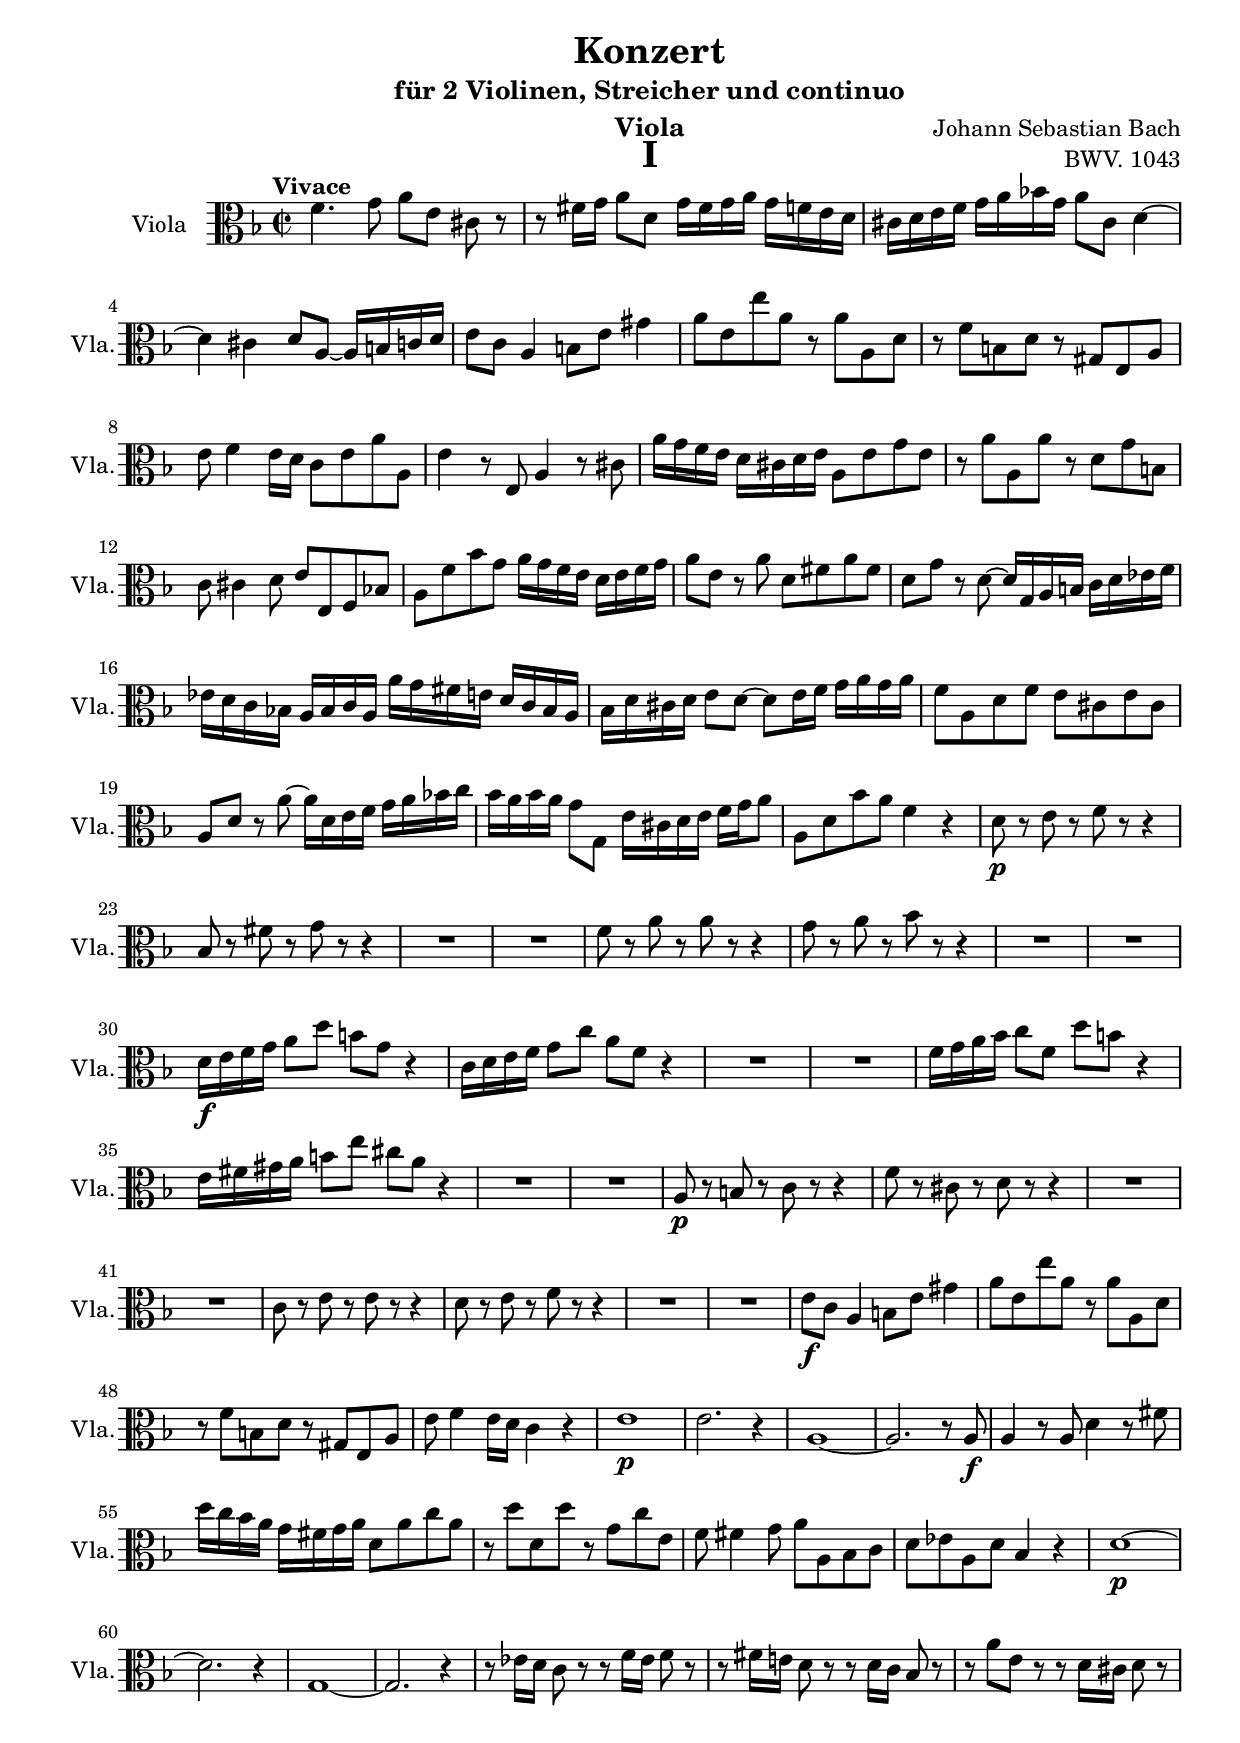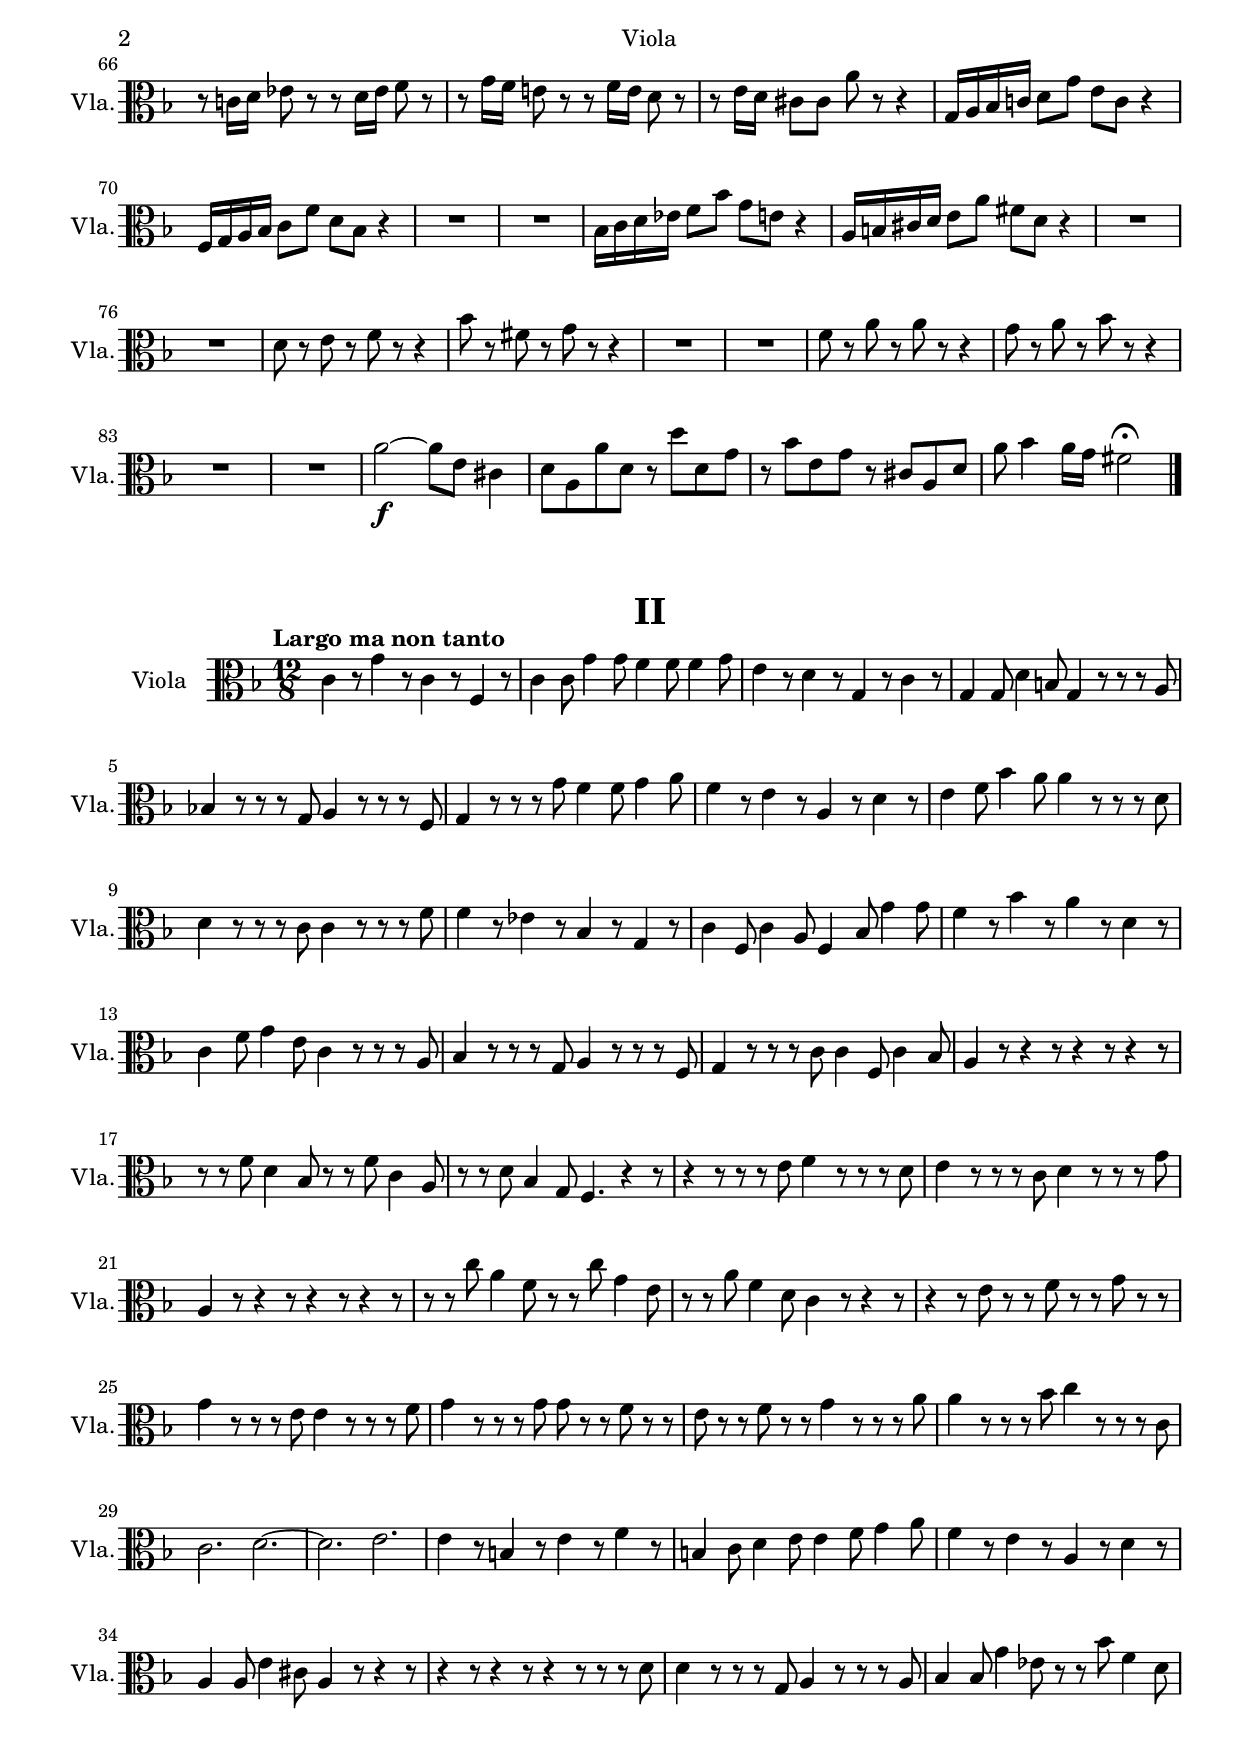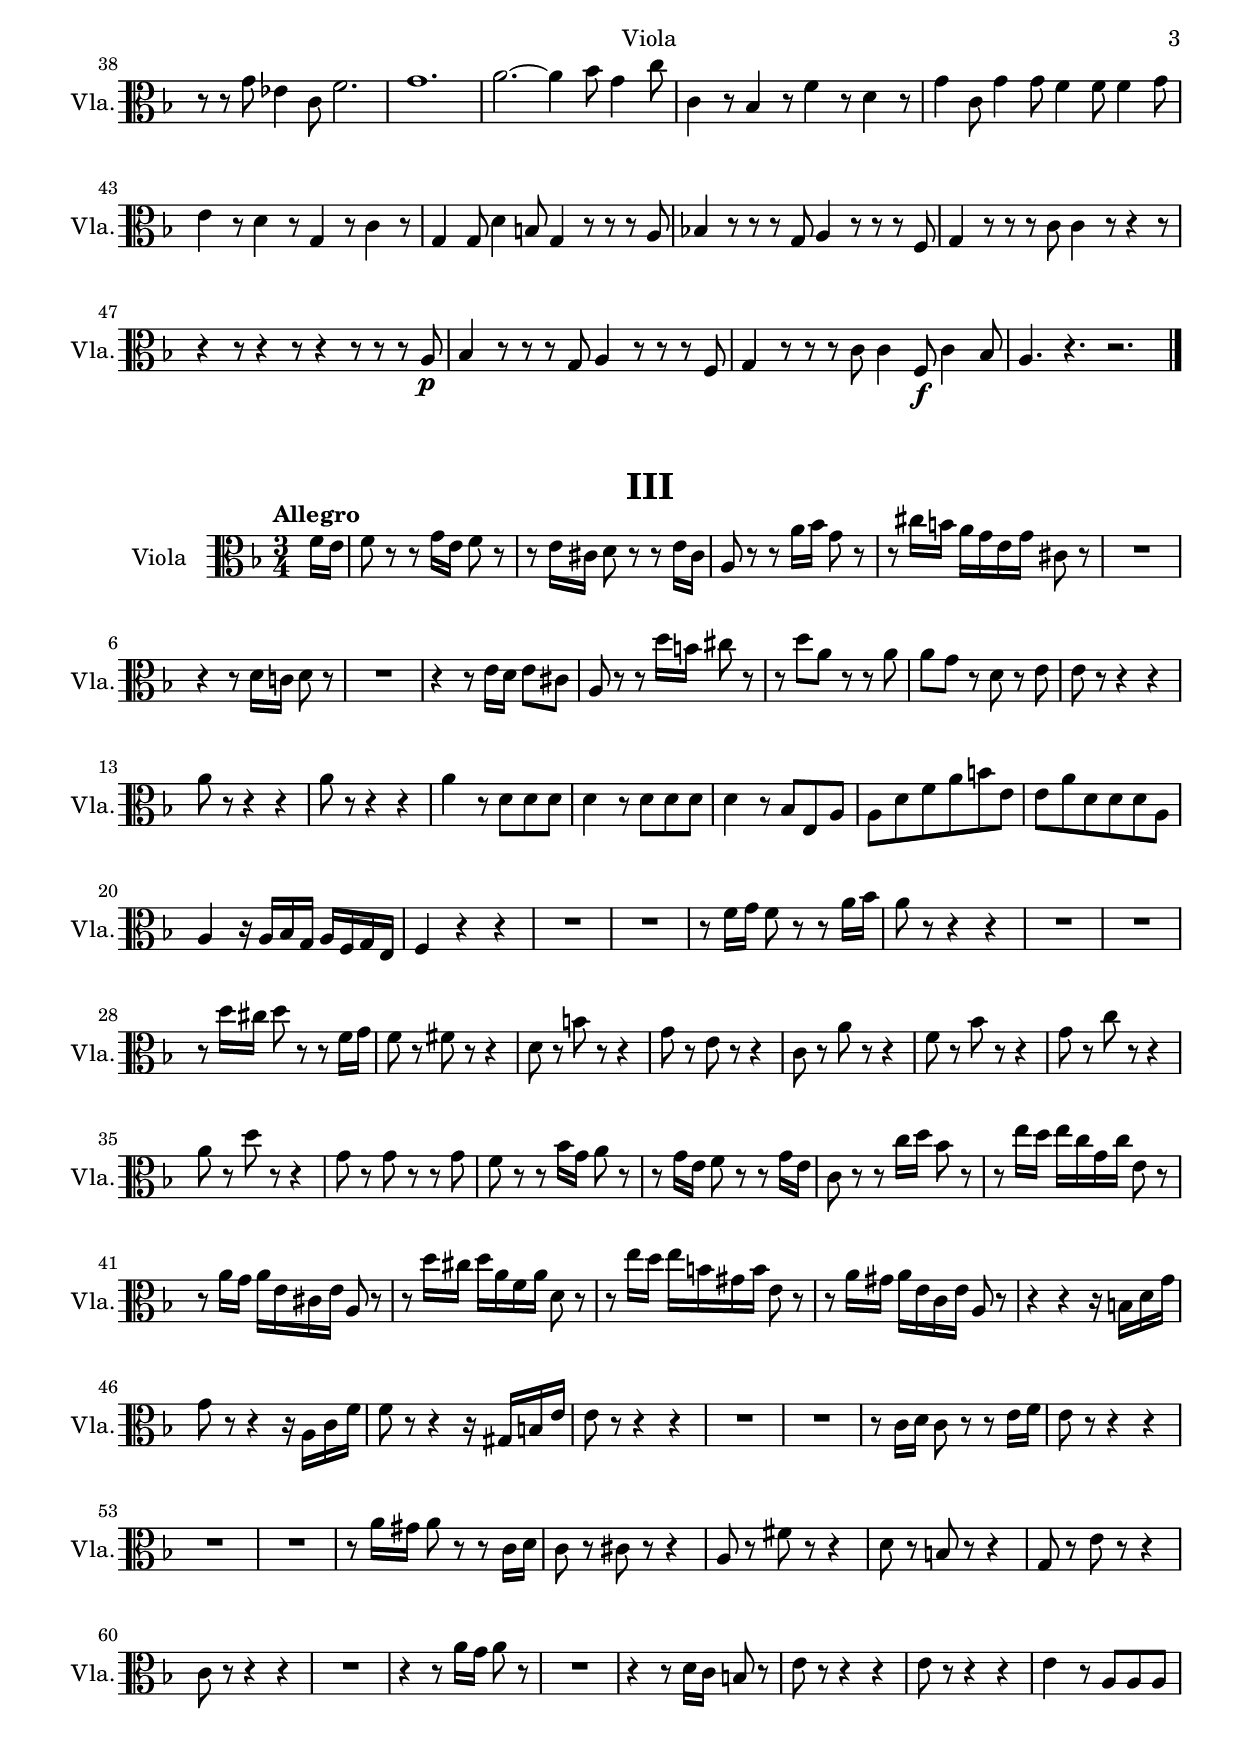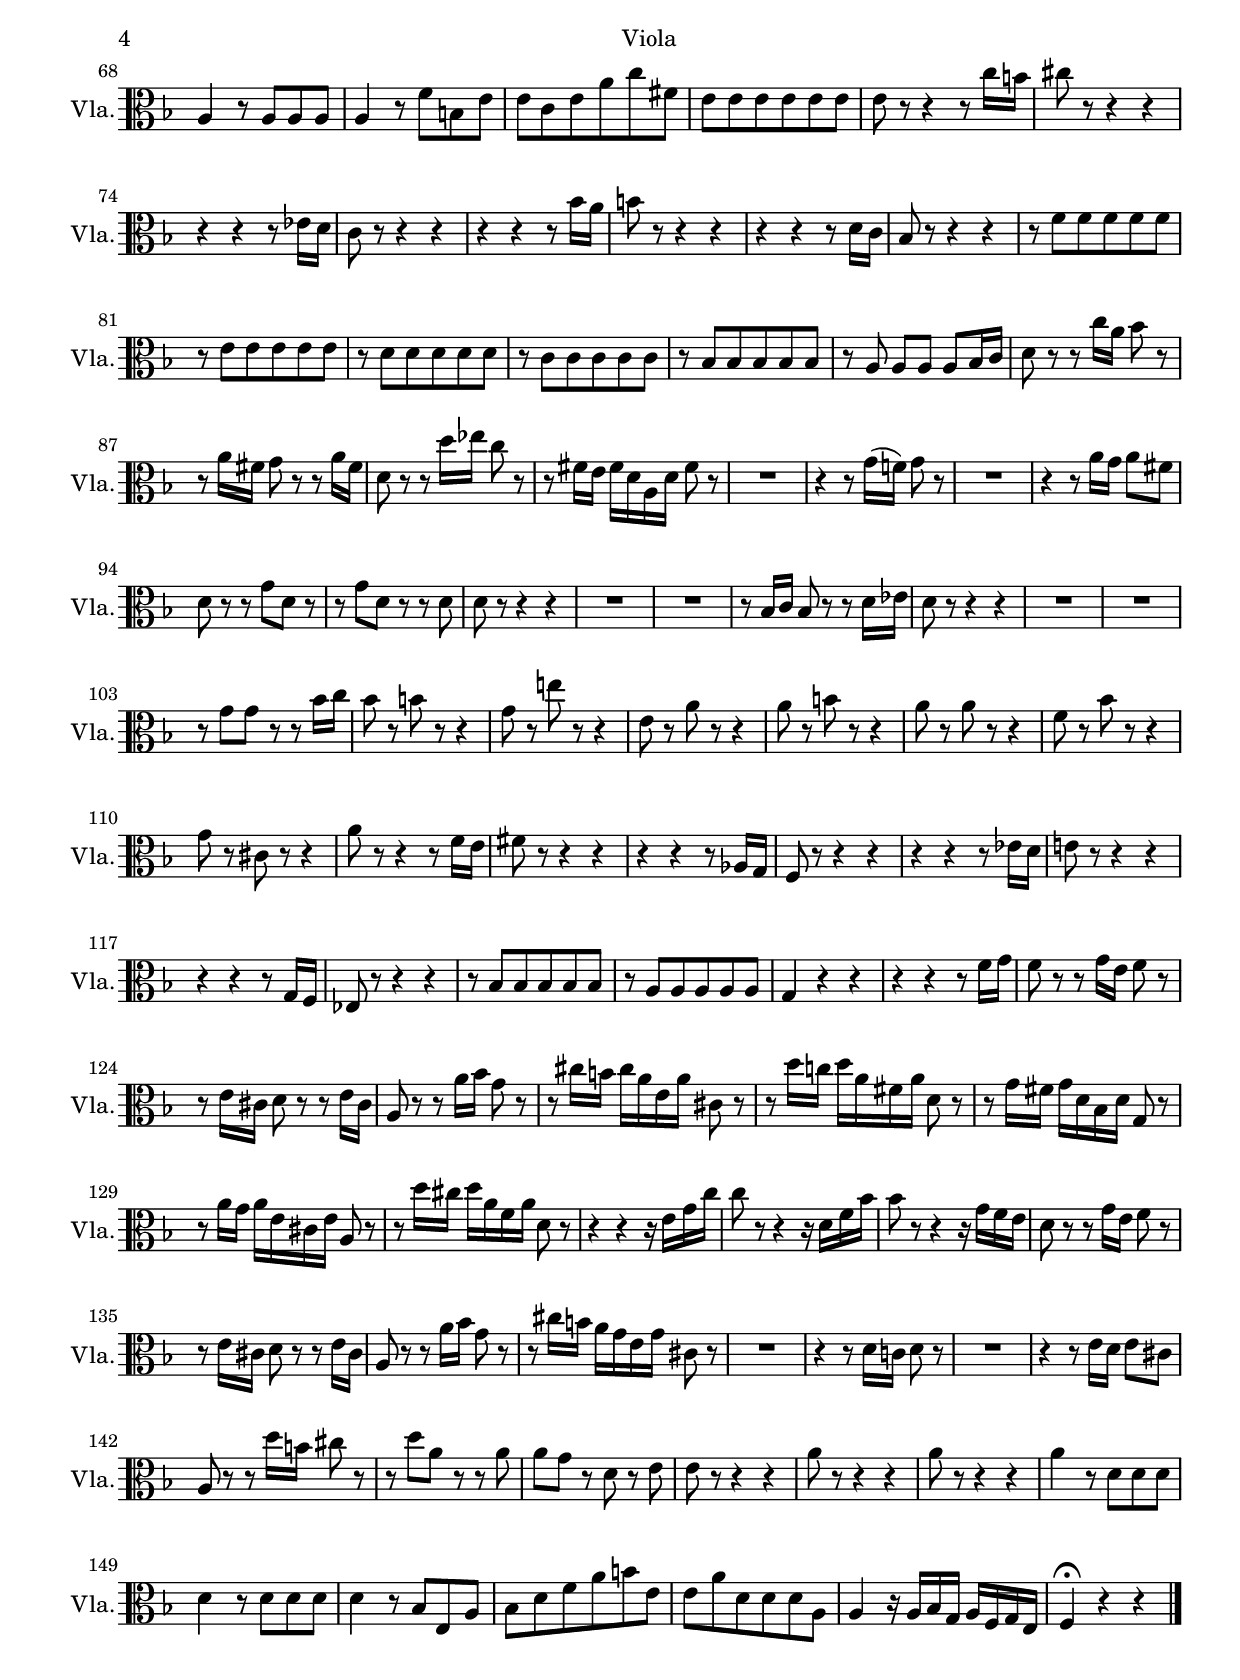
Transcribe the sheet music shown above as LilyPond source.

\include "../definitions.ily"
violaFirstMov = \new Staff \relative c' {
  \set Staff.instrumentName = \vaLN
  \set Staff.shortInstrumentName = \vaSN
  \set Staff.midiInstrument = \vaMN
  \key d \minor
  \clef "alto"
  \time 2/2
  \tempo \firstMovTempoText
  \set Timing.beamExceptions = #'((end . (((1 . 16) . (4 4 4 4)))))
  f4. g8 a[ e] cis r8 |
  r8 fis16 g a8 d, g16 fis g a g f e d |
  cis16 d e f g a bes! g a8 cis, d4~ |
  d4 cis d8 a ~ a16 b c d |
  e8 c a4 b8 e gis4 |
  a8 e e' a, r a a, d |
  r8 f b, d r gis, e a |
  e'8 f4 e16 d c8 e a a, |
  e'4 r8 e,8 a4 r8 cis |
  a'16 g f e d cis d e a,8 e' g e | % 10
  r8 a a, a' r d, g b, |
  c8 cis4 d8 e e, f bes! |
  a8 f' bes g a16 g f e d e f g |
  a8 e r a d, fis a fis |
  d8 g r d~ d16 g, a b c d es f |
  es16 d c bes! a bes c a a' g fis e d c bes a |
  bes16 d cis d e8 d~ d e16 f g a g a |
  f8 a, d f e cis e cis |
  a8 d r a'~ a16 d, e f g a bes! c |
  bes16 a bes a g8 g, e'16 cis d e f g a8 | % 20
  a,8 d bes' a f4 r |
  d8\p r e r f r r4 |
  bes,8 r fis' r g r r4 |
  R1*2 |
  f8 r a r a r r4 |
  g8 r a r bes r r4 |
  R1*2 |
  d,16\f e f g a8 d b g r4 | % 30
  c,16 d e f g8 c a f r4 |
  R1*2 |
  f16 g a bes c8 f, d' b r4 |
  e,16 fis gis a b8 e cis a r4 |
  R1*2 |
  a,8\p r b r c r r4 |
  f8 r cis r d r r4 |
  R1*2 | % 40
  c8 r e r e r r4 |
  d8 r e r f r r4 |
  R1*2 |
  e8\f c a4 b8 e gis4 |
  a8 e e' a, r a a, d |
  r8 f b, d r gis, e a |
  e'8 f4 e16 d c4 r |
  e1\p | % 50
  e2. r4 |
  a,1~ |
  a2. r8 a\f |
  a4 r8 a d4 r8 fis |
  d'16 c bes a g fis g a d,8 a' c a |
  r8 d d, d' r g, c e, |
  f8 fis4 g8 a a, bes c |
  d8 es a, d bes4 r |
  d1\p~ |
  d2. r4 | % 60
  g,1~ |
  g2. r4 |
  r8 es'16 d c8 r r f16 es f8 r |
  r8 fis16 e! d8 r r d16 c bes8 r |
  r8 a' e r r d16 cis d8 r |
  r8 c!16 d es8 r r d16 es f8 r |
  r8 g16 f e!8 r r f16 e d8 r |
  r8 e16 d cis8 cis a' r r4 |
  g,16 a bes c! d8 g e c r4 |
  f,16 g a bes c8 f d bes r4 |
  R1*2 |
  bes16 c d es f8 bes g e r4 |
  a,16 b cis d e8 a fis d r4 |
  R1*2 |
  d8 r e r f r r4 |
  bes8 r fis r g r r4 |
  R1*2 | % 80
  f8 r a r a r r4 |
  g8 r a r bes r r4 |
  R1*2 |
  a2\f~ a8 e cis4 |
  d8 a a' d, r d' d, g |
  r8 bes e, g r cis, a d |
  a'8 bes4 a16 g fis2\fermata \bar "|."
}

violaSecondMov = \new Staff \relative c' {
  \set Staff.instrumentName = \vaLN
  \set Staff.shortInstrumentName = \vaSN
  \set Staff.midiInstrument = \vaMN
  \key f \major
  \clef "alto"
  \time 12/8
  \tempo \secondMovTempoText

  c4 r8 g'4 r8 c,4 r8 f,4 r8 |
  c'4 c8 g'4 g8 f4 f8 f4 g8 |
  e4 r8 d4 r8 g,4 r8 c4 r8 |
  g4 g8 d'4 b8 g4 r8 r r a |
  bes!4 r8 r r g a4 r8 r r f |
  g4 r8 r r g' f4 f8 g4 a8 |
  f4 r8 e4 r8 a,4 r8 d4 r8 |
  e4 f8 bes4 a8 a4 r8 r r d, |
  d4 r8 r r c c4 r8 r r f |
  f4 r8 es4 r8 bes4 r8 g4 r8 | % 10
  c4 f,8 c'4 a8 f4 bes8 g'4 g8 |
  f4 r8 bes4 r8 a4 r8 d,4 r8 |
  c4 f8 g4 e8 c4 r8 r r a |
  bes4 r8 r r g a4 r8 r r f |
  g4 r8 r r c c4 f,8 c'4 bes8 |
  a4 r8 r4 r8 r4 r8 r4 r8 |
  r8 r f' d4 bes8 r r f' c4 a8 |
  r8 r d bes4 g8 f4. r4 r8 |
  r4 r8 r r e' f4 r8 r r d |
  e4 r8 r r c d4 r8 r r g | % 20
  a,4 r8 r4 r8 r4 r8 r4 r8 |
  r8 r c' a4 f8 r r c' g4 e8 |
  r8 r8 a8 f4 d8 c4 r8 r4 r8 |
  r4 r8 e r r f r r g r r |
  g4 r8 r r e e4 r8 r r f |
  g4 r8 r r g g r r f r r |
  e8 r r f r r g4 r8 r r a |
  a4 r8 r r bes c4 r8 r r c, |
  c2. d~ |
  d2. e | % 30
  e4 r8 b4 r8 e4 r8 f4 r8 |
  b,4 c8 d4 e8 e4 f8 g4 a8 |
  f4 r8 e4 r8 a,4 r8 d4 r8 |
  a4 a8 e'4 cis8 a4 r8 r4 r8 |
  r4 r8 r4 r8 r4 r8 r r d |
  d4 r8 r r g, a4 r8 r r a |
  bes4 bes8 g'4 es8 r r bes' f4 d8 |
  r8 r g8 es4 c8 f2. |
  g1. |
  a2.~ a4 bes8 g4 c8 | % 40
  c,4 r8 bes4 r8 f'4 r8 d4 r8 |
  g4 c,8 g'4 g8 f4 f8 f4 g8 |
  e4 r8 d4 r8 g,4 r8 c4 r8 |
  g4 g8 d'4 b8 g4 r8 r r a |
  bes!4 r8 r r g a4 r8 r r f |
  g4 r8 r r c c4 r8 r4 r8 |
  r4 r8 r4 r8 r4 r8 r r a\p |
  bes4 r8 r r g a4 r8 r r f |
  g4 r8 r r c c4 f,8\f c'4 bes8 |
  a4. r r2. \bar "|."
}

violaThirdMov = \new Staff \relative c' {
  \set Staff.instrumentName = \vaLN
  \set Staff.shortInstrumentName = \vaSN
  \set Staff.midiInstrument = \vaMN
  \key d \minor
  \time 3/4
  \tempo \thirdMovTempoText
  \clef "alto"

  \partial 8
  f16 e |
  f8 r r g16 e f8 r |
  r8 e16 cis d8 r r e16 cis |
  a8 r r a'16 bes g8 r |
  r8 cis16 b a g e g cis,8 r |
  R1*3/4 |
  r4 r8 d16 c! d8 r |
  R1*3/4 |
  r4 r8 e16 d e8 cis |
  a8 r r d'16 b cis8 r |
  r8 d8 a r r a | % 10
  a8 g r d r e |
  e8 r r4 r |
  a8 r r4 r |
  a8 r r4 r |
  a4 r8 d, d d |
  d4 r8 d d d |
  d4 r8 bes e, a |
  a8 d f a b e, |
  e8 a d, d d a |
  a4 r16 a bes g a f g e | % 20
  f4 r r |
  R1*3/4*2 |
  r8 f'16 g f8 r r a16 bes |
  a8 r r4 r |
  R1*3/4*2 |
  r8 d16 cis d8 r r f,16 g |
  f8 r fis r r4 |
  d8 r b' r r4 | % 30
  g8 r e r r4 |
  c8 r a' r r4 |
  f8 r bes r r4 |
  g8 r c r r4 |
  a8 r d r r4 |
  g,8 r g r r g |
  f8 r r bes16 g a8 r |
  r8 g16 e f8 r r g16 e |
  c8 r r c'16 d bes8 r |
  r8 e16 d e c g c e,8 r | % 40
  r8 a16 g a e cis e a,8 r |
  r8 d'16 cis d a f a d,8 r |
  r8 e'16 d e b gis b e,8 r |
  r8 a16 gis a e c e a,8 r |
  r4 r r16 b d g |
  g8 r r4 r16 a, c f |
  f8 r r4 r16 gis, b e |
  e8 r r4 r |
  R1*3/4*2 |
  r8 c16 d c8 r r e16 f |
  e8 r r4 r |
  R1*3/4*2 |
  r8 a16 gis a8 r r c,16 d |
  c8 r cis r r4 |
  a8 r fis' r r4 |
  d8 r b r r4 |
  g8 r e' r r4 |
  c8 r r4 r | % 60
  R1*3/4 |
  r4 r8 a'16 g a8 r |
  R1*3/4 |
  r4 r8 d,16 c b8 r |
  e8 r r4 r |
  e8 r r4 r |
  e4 r8 a, a a |
  a4 r8 a a a |
  a4 r8 f' b, e |
  e8 c e a c fis, | % 70
  e8 e e e e e |
  e8 r r4 r8 c'16 b |
  cis8 r r4 r |
  r4 r r8 es,16 d |
  c8 r r4 r |
  r4 r r8 bes'16 a |
  b8 r r4 r |
  r4 r r8 d,16 c |
  bes8 r r4 r |
  r8 f' f f f f | % 80
  r8 e e e e e |
  r8 d d d d d |
  r8 c c c c c |
  r8 bes bes bes bes bes |
  r8 a a a a bes16 c |
  d8 r r c'16 a bes8 r |
  r8 a16 fis g8 r r a16 fis |
  d8 r r d'16 es c8 r |
  r8 fis,16 e fis d a d fis8 r |
  R1*3/4 | % 90
  r4 r8 g16( f!) g8 r |
  R1*3/4 |
  r4 r8 a16 g a8 fis |
  d8 r r g d r |
  r8 g d r r d |
  d8 r r4 r |
  R1*3/4*2 |
  r8 bes16 c bes8 r r d16 es |
  d8 r r4 r | % 100
  R1*3/4*2 |
  r8 g g r r bes16 c |
  bes8 r b r r4 |
  g8 r e'! r r4 |
  e,8 r a r r4 |
  a8 r b r r4 |
  a8 r a r r4 |
  f8 r bes r r4 |
  g8 r cis, r r4 | % 110
  a'8 r r4 r8 f16 e |
  fis8 r r4 r |
  r4 r r8 as,16 g |
  f8 r r4 r |
  r4 r r8 es'16 d |
  e!8 r r4 r |
  r4 r r8 g,16 f |
  es8 r r4 r |
  r8 bes' bes bes bes bes |
  r8 a a a a a | % 120
  g4 r r |
  r4 r r8 f'16 g |
  f8 r r g16 e f8 r |
  r8 e16 cis d8 r r e16 cis |
  a8 r r a'16 bes g8 r |
  r8 cis16 b cis a e a cis,8 r |
  r8 d'16 c! d a fis a d,8 r |
  r8 g16 fis g d bes d g,8 r |
  r8 a'16 g a e cis e a,8 r |
  r8 d'16 cis d a f a d,8 r | % 130
  r4 r r16 e g c |
  c8 r r4 r16 d, f bes |
  bes8 r r4 r16 g f e |
  d8 r r g16 e f8 r |
  r8 e16 cis d8 r r e16 cis |
  a8 r r a'16 bes g8 r |
  r8 cis16 b a g e g cis,8 r |
  R1*3/4 |
  r4 r8 d16 c! d8 r |
  R1*3/4 | % 140
  r4 r8 e16 d e8 cis |
  a8 r r d'16 b cis8 r |
  r8 d a r r a |
  a8 g r d r e |
  e8 r r4 r |
  a8 r r4 r |
  a8 r r4 r |
  a4 r8 d, d d |
  d4 r8 d d d |
  d4 r8 bes e, a | % 150
  bes8 d f a b e, |
  e8 a d, d d a |
  a4 r16 a bes g a f g e |
  f4\fermata r r \bar "|."
}


\paper {
  ragged-bottom = ##t
  check-consistency = ##t
  left-margin = 20
  scoreTitleMarkup = \pieceMarkup
}
\header {
  title = \title
  subtitle = \subtitle
  composer = \composer
  opus = \opus
  instrument = \vaLN
}
\score {
  \violaFirstMov
  \header {
    piece = "I"
  }
}
\score {
  \violaSecondMov
  \header {
    piece = "II"
    opus = ##f
  }
}
\score {
  \violaThirdMov
  \header {
    piece = "III"
    opus = ##f
  }
}
